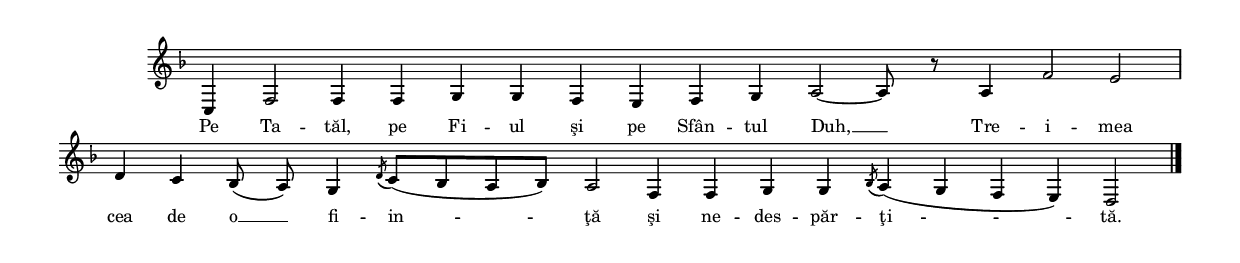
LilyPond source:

\version "2.10.10"
\include "defines.ly"
\include "preamble.ly"

global = {
  \globalPreamble
  \key d \minor
  \override Staff.TimeSignature #'stencil = #ly:text-interface::print
  \override Staff.TimeSignature #'text = ""
}

monoWords = \lyricmode {
  Pe Ta -- tăl, pe Fi -- ul şi pe Sfân -- tul Duh, __
  Tre -- i -- mea cea de o __ fi -- in -- ţă
  şi ne -- des -- păr -- ţi -- tă.
}

monoMusic = \relative {
  \cadenzaOn

  c4 f2 f4 f4 g4 g4 f4 e4 f4 g4 a2~ a8 r8
  a4 f'2 e2 \bar "|" d4 c4 bes8( a8) g4 \acciaccatura d'8 c8([ bes a8 bes8)] a2
  f4 f4 g4 g4 \acciaccatura bes8 a4( g4 f4 e4) d2
  \bar "|."
}

\version "2.10.10"
myScore = \new Score \with {
  \override SpacingSpanner #'shortest-duration-space = #myNoteSpacing
} <<
  \new Staff { \global \monoMusic }
  \addlyrics { \monoWords }
>>

\score {
  \myScore
  \layout { }
  \midi {
    \midiTempo
    \context {
      \Voice
      \remove "Dynamic_performer"
    }
  }
}

